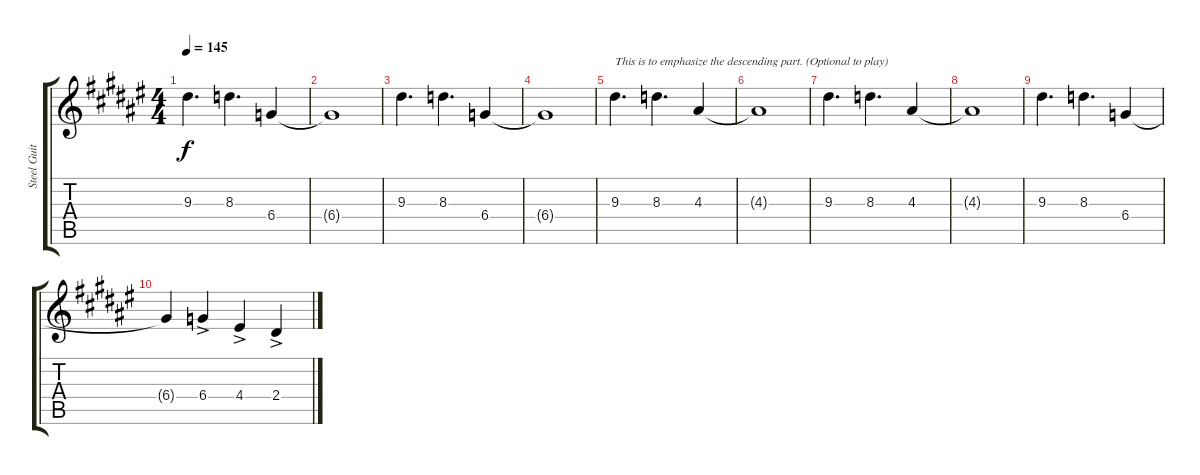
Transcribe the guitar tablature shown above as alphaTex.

\track ("Steel Guitar" "Steel Guit") {instrument acousticguitarsteel}
\staff {score tabs}
\tuning (Eb4 Bb3 Gb3 Db3 Ab2 Db2) {hide}
\ts (4 4)
\tempo 145
\clef g2
\ks f#
9.3.4{d dy f} 8.3.4{d} 6.4.4 |
6.4{t}.1 |
9.3.4{d} 8.3.4{d} 6.4.4 |
6.4{t}.1 |
9.3.4{d txt "This is to emphasize the descending part. (Optional to play)"} 8.3.4{d} 4.3.4 |
4.3{t}.1 |
9.3.4{d} 8.3.4{d} 4.3.4 |
4.3{t}.1 |
9.3.4{d} 8.3.4{d} 6.4.4 |
6.4{t}.4 6.4{ac}.4 4.4{ac}.4 2.4{ac}.4
